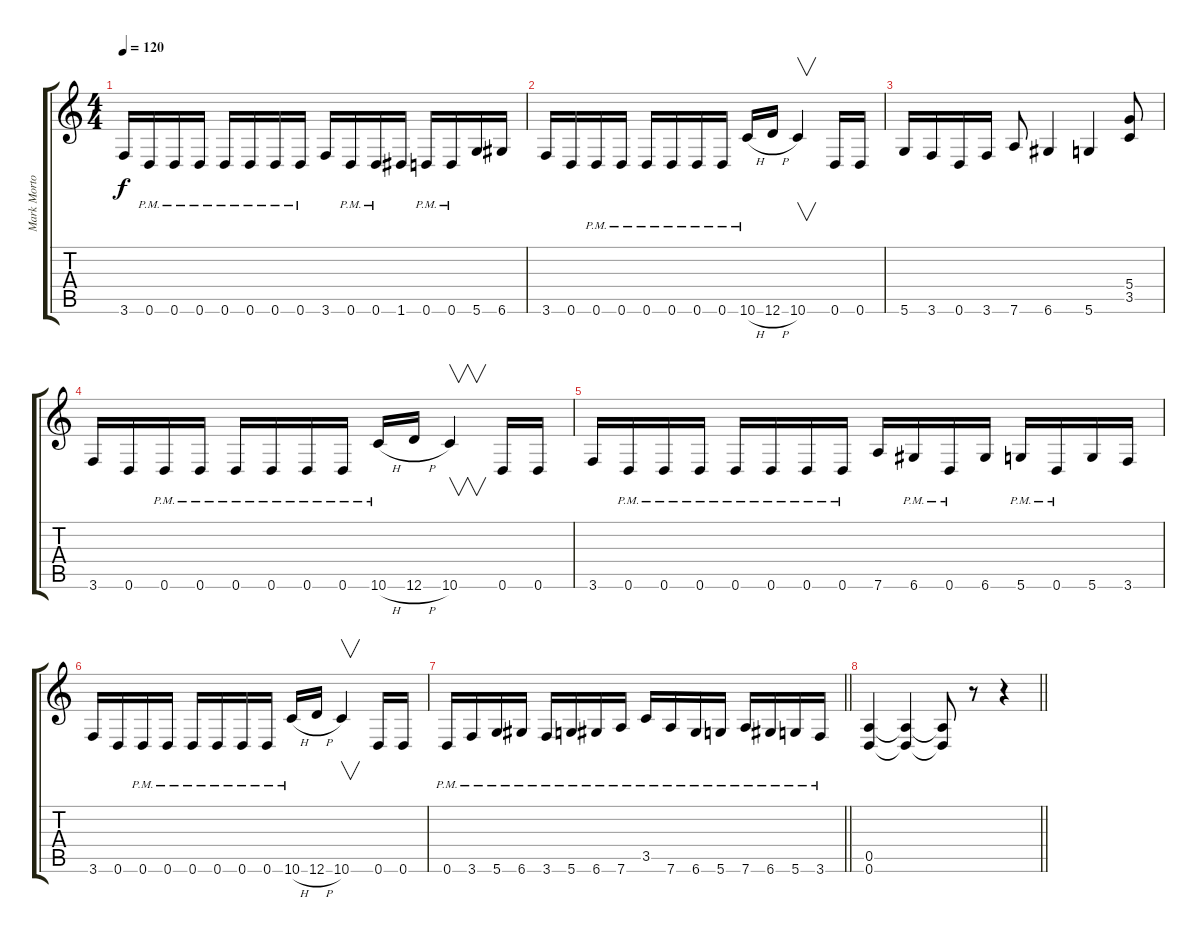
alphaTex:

\track ("Mark Morton" "Mark Morto") {solo instrument distortionguitar}
\staff {score tabs}
\tuning (E4 B3 G3 D3 A2 D2) {hide}
\ts (4 4)
\tempo 120
\clef g2
\ks c
3.6.16{dy f} 0.6{pm}.16 0.6{pm}.16 0.6{pm}.16 0.6{pm}.16 0.6{pm}.16 0.6{pm}.16 0.6{pm}.16 3.6.16 0.6{pm}.16 0.6{pm}.16 1.6.16 0.6{pm}.16 0.6{pm}.16 5.6.16 6.6.16 |
3.6.16 0.6.16 0.6{pm}.16 0.6{pm}.16 0.6{pm}.16 0.6{pm}.16 0.6{pm}.16 0.6{pm}.16 10.6{h pm}.16 12.6{h}.16 10.6.4{v} 0.6.16 0.6.16 |
5.6.16 3.6.16 0.6.16 3.6.16 7.6.8 6.6.4 5.6.4 (5.4 3.5).8 |
3.6.16 0.6.16 0.6{pm}.16 0.6{pm}.16 0.6{pm}.16 0.6{pm}.16 0.6{pm}.16 0.6{pm}.16 10.6{h pm}.16 12.6{h}.16 10.6.4{v} 0.6.16 0.6.16 |
3.6.16 0.6{pm}.16 0.6{pm}.16 0.6{pm}.16 0.6{pm}.16 0.6{pm}.16 0.6{pm}.16 0.6{pm}.16 7.6.16 6.6{pm}.16 0.6{pm}.16 6.6.16 5.6{pm}.16 0.6{pm}.16 5.6.16 3.6.16 |
3.6.16 0.6.16 0.6{pm}.16 0.6{pm}.16 0.6{pm}.16 0.6{pm}.16 0.6{pm}.16 0.6{pm}.16 10.6{h pm}.16 12.6{h}.16 10.6.4{v} 0.6.16 0.6.16 |
\barLineRight lightlight
0.6{pm}.16 3.6{pm}.16 5.6{pm}.16 6.6{pm}.16 3.6{pm}.16 5.6{pm}.16 6.6{pm}.16 7.6{pm}.16 3.5{pm}.16 7.6{pm}.16 6.6{pm}.16 5.6{pm}.16 7.6{pm}.16 6.6{pm}.16 5.6{pm}.16 3.6{pm}.16 |
\barLineRight lightlight
(0.5 0.6).4 (0.5{t} 0.6{t}).4 (0.5{t} 0.6{t}).8 r.8 r.4
